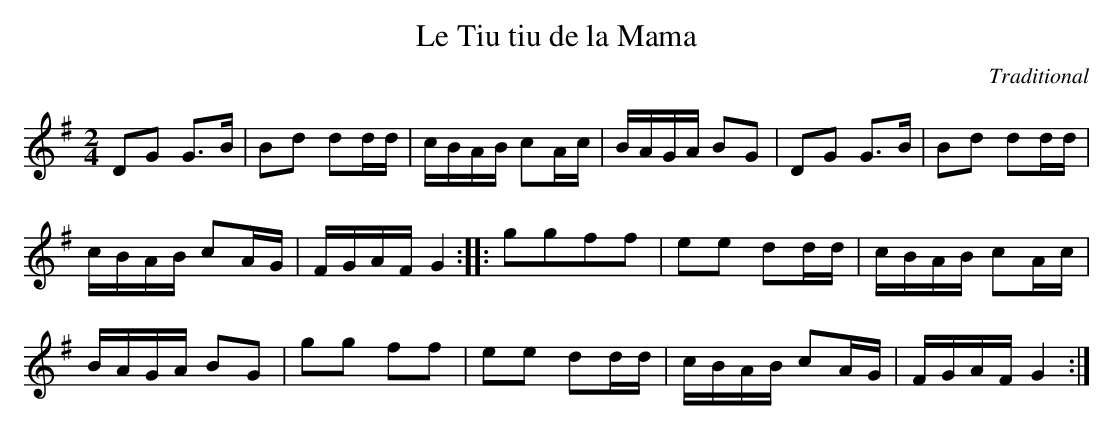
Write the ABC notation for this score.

X:1
T:Le Tiu tiu de la Mama
M:2/4
L:1/8
C:Traditional
K:G
DG G>B | Bd dd/d/ | c/B/A/B/ cA/c/ | B/A/G/A/ BG | DG G>B | Bd dd/d/ |
c/B/A/B/ cA/G/ | F/G/A/F/ G2 :: ggff | ee dd/d/ | c/B/A/B/ cA/c/ |
B/A/G/A/ BG | gg ff | ee dd/d/ | c/B/A/B/ cA/G/ | F/G/A/F/ G2 :|
